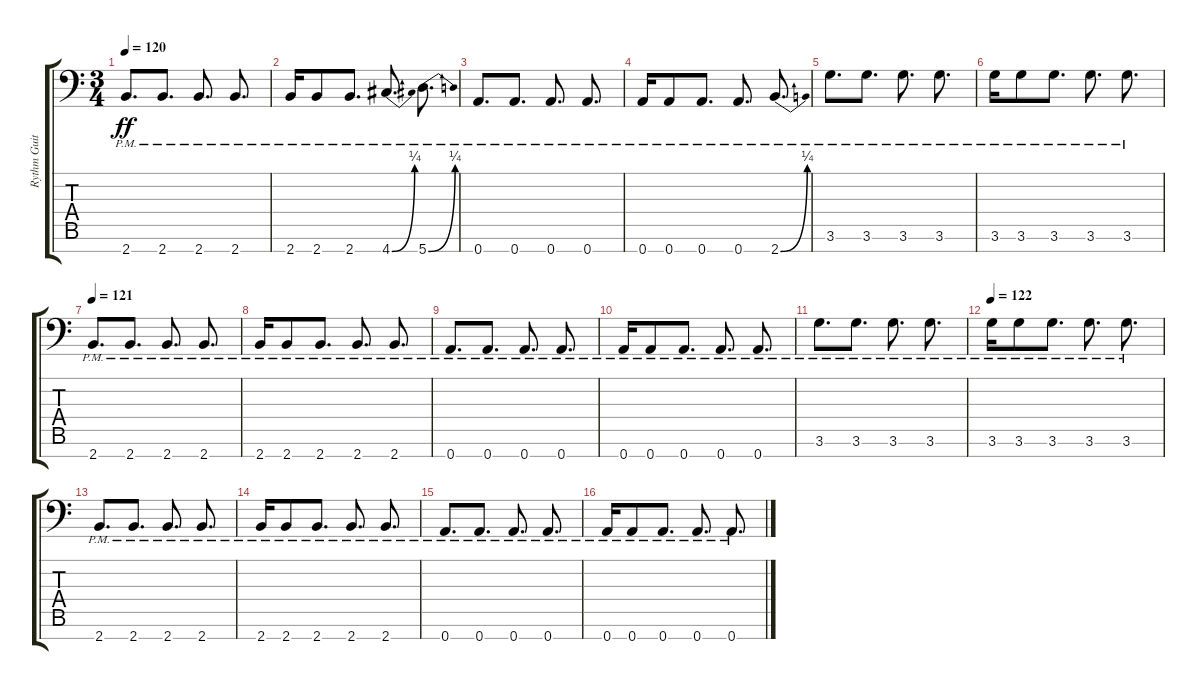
\track ("Rythm Guitar #2" "Rythm Guit") {instrument distortionguitar}
\staff {score tabs}
\tuning (D4 A3 E3 D3 A2 E2 A1) {hide}
\ts (3 4)
\tempo 120
\clef f4
\ks c
2.7{pm}.8{d dy ff} 2.7{pm}.8{d} 2.7{pm}.8{d} 2.7{pm}.8{d} |
2.7{pm}.16 2.7{pm}.8 2.7{pm}.8{d} 4.7{be (bend 0 0 60 1) pm}.8{d} 5.7{be (bend 0 0 60 1) pm}.8{d} |
0.7{pm}.8{d} 0.7{pm}.8{d} 0.7{pm}.8{d} 0.7{pm}.8{d} |
0.7{pm}.16 0.7{pm}.8 0.7{pm}.8{d} 0.7{pm}.8{d} 2.7{be (bend 0 0 60 1) pm}.8{d} |
3.6{pm}.8{d} 3.6{pm}.8{d} 3.6{pm}.8{d} 3.6{pm}.8{d} |
3.6{pm}.16 3.6{pm}.8 3.6{pm}.8{d} 3.6{pm}.8{d} 3.6{pm}.8{d} |
\tempo 121
2.7{pm}.8{d} 2.7{pm}.8{d} 2.7{pm}.8{d} 2.7{pm}.8{d} |
2.7{pm}.16 2.7{pm}.8 2.7{pm}.8{d} 2.7{pm}.8{d} 2.7{pm}.8{d} |
0.7{pm}.8{d} 0.7{pm}.8{d} 0.7{pm}.8{d} 0.7{pm}.8{d} |
0.7{pm}.16 0.7{pm}.8 0.7{pm}.8{d} 0.7{pm}.8{d} 0.7{pm}.8{d} |
3.6{pm}.8{d} 3.6{pm}.8{d} 3.6{pm}.8{d} 3.6{pm}.8{d} |
\tempo 122
3.6{pm}.16 3.6{pm}.8 3.6{pm}.8{d} 3.6{pm}.8{d} 3.6{pm}.8{d} |
2.7{pm}.8{d} 2.7{pm}.8{d} 2.7{pm}.8{d} 2.7{pm}.8{d} |
2.7{pm}.16 2.7{pm}.8 2.7{pm}.8{d} 2.7{pm}.8{d} 2.7{pm}.8{d} |
0.7{pm}.8{d} 0.7{pm}.8{d} 0.7{pm}.8{d} 0.7{pm}.8{d} |
0.7{pm}.16 0.7{pm}.8 0.7{pm}.8{d} 0.7{pm}.8{d} 0.7{pm}.8{d}
